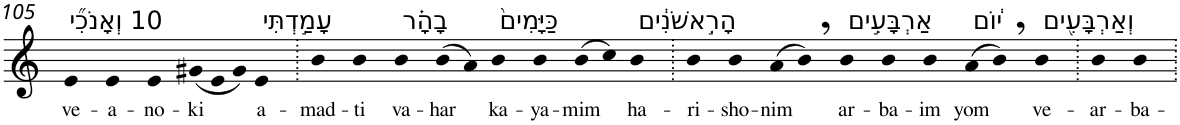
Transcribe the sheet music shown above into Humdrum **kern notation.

**kern	**text
*part1	*part1
*staff1	*staff1
*I"Piano	*
*I'Pno	*
!!LO:PB:g=z
*clefG2	*
*k[]	*
=105	=105
!LO:TX:a:t=10 וְאָנֹכִ֞י	!
!	!LO:LY:b
4e	ve-
!	!LO:LY:b
4e	-a-
!	!LO:LY:b
4e	-no-
!	!LO:LY:b
(12g#X	-ki
12e	.
12g#)	.
!LO:TX:a:t=עָמַ֣דְתִּי	!
!	!LO:LY:b
4e	a-
=106.	=106.
!	!LO:LY:b
4b	-mad-
!	!LO:LY:b
4b	-ti
!LO:TX:a:t=בָהָ֗ר	!
!	!LO:LY:b
4b	va-
!	!LO:LY:b
(8b	-har
8a)	.
!LO:TX:a:t=כַּיָּמִים֙	!
!	!LO:LY:b
4b	ka-
!	!LO:LY:b
4b	-ya-
!	!LO:LY:b
(8b	-mim
8cc)	.
!LO:TX:a:t=הָרִ֣אשֹׁנִ֔ים	!
!	!LO:LY:b
4b	ha-
=107.	=107.
!	!LO:LY:b
4b	-ri-
!	!LO:LY:b
4b	-sho-
!	!LO:LY:b
(8a	-nim
8b,)	.
!LO:TX:a:t=אַרְבָּעִ֣ים	!
!	!LO:LY:b
4b	ar-
!	!LO:LY:b
4b	-ba-
!	!LO:LY:b
4b	-im
!LO:TX:a:t=י֔וֹם	!
!	!LO:LY:b
(8a	yom
8b,)	.
!LO:TX:a:t=וְאַרְבָּעִ֖ים	!
!	!LO:LY:b
4b	ve-
=108.	=108.
!	!LO:LY:b
4b	-ar-
!	!LO:LY:b
4b	-ba-
=.	=.
*-	*-
